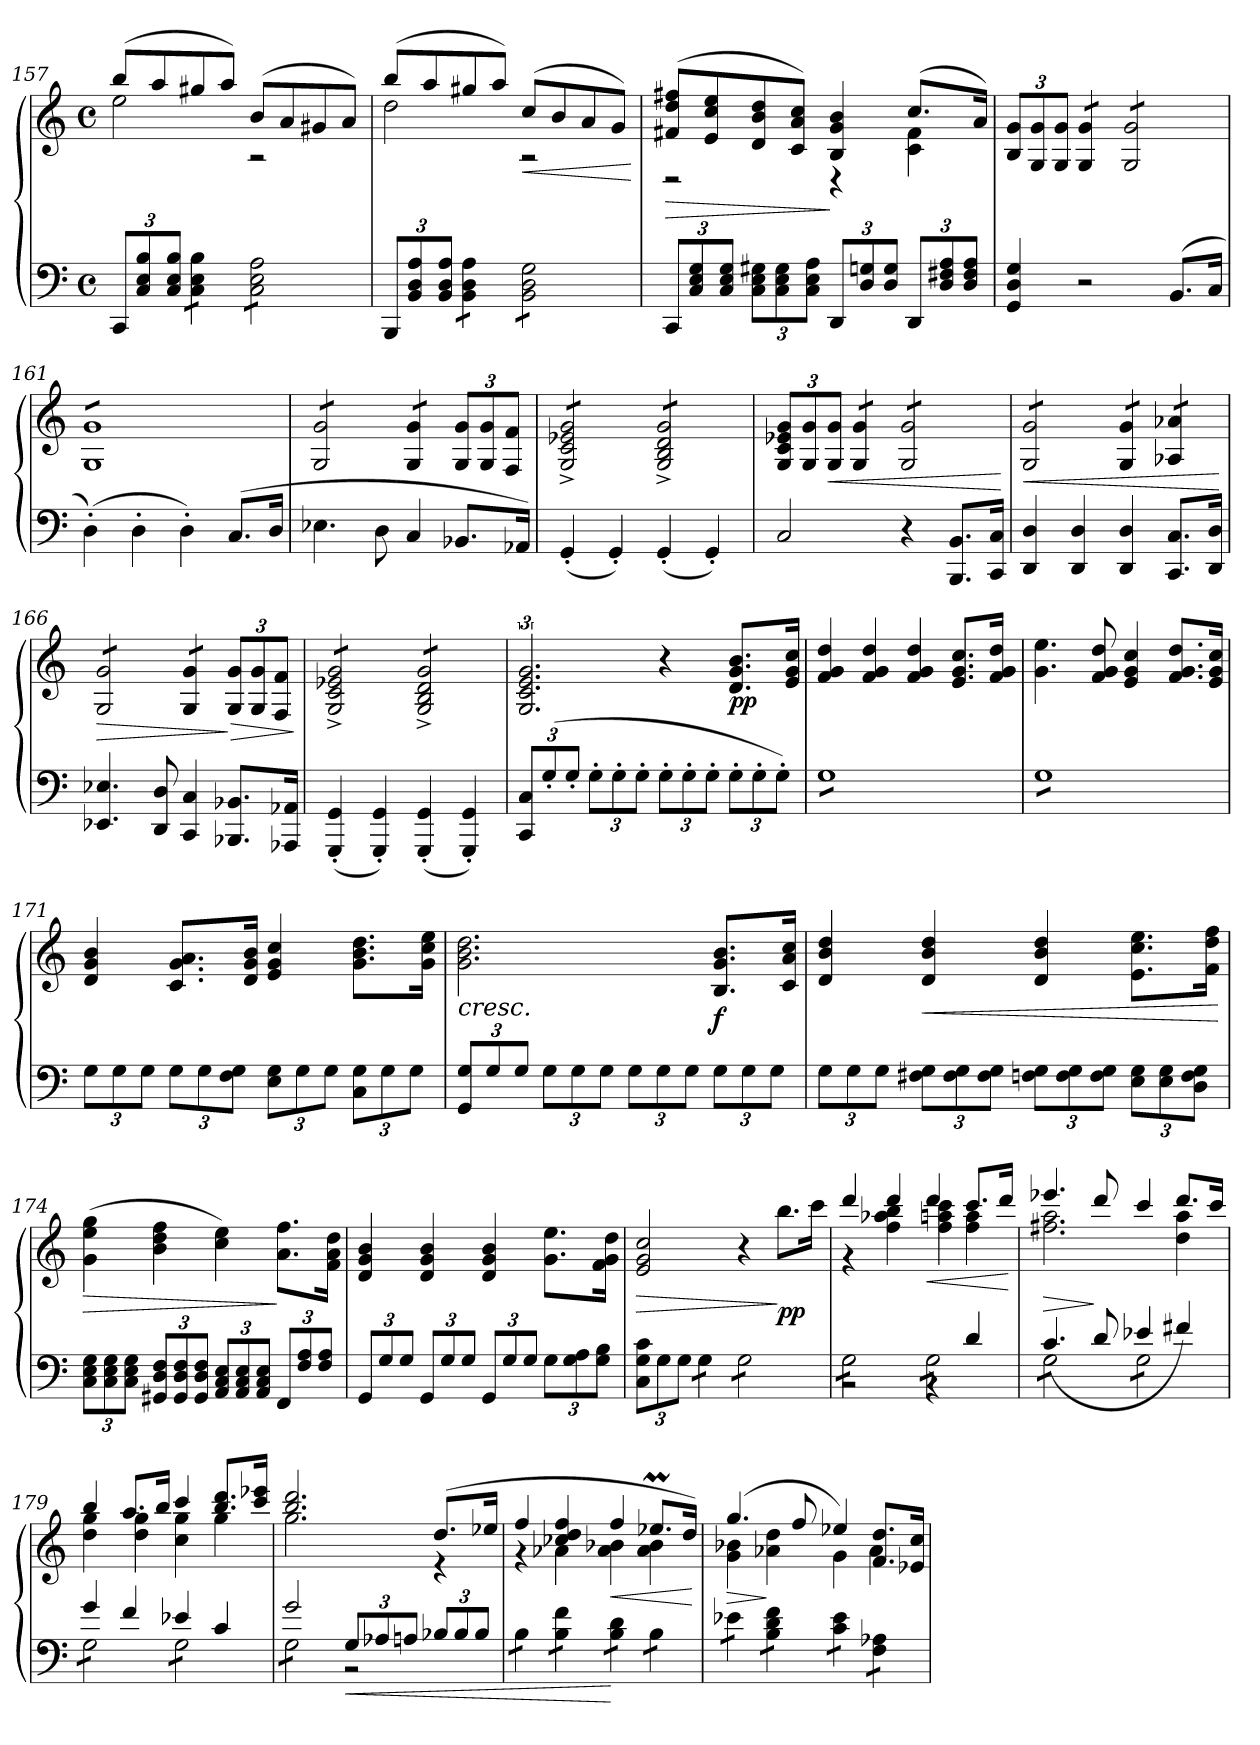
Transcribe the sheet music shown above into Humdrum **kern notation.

**kern	**kern	**dynam
*part1	*part1	*part1
*staff2	*staff1	*staff1/2
*clefF4	*clefG2	*
*k[]	*k[]	*
*M4/4	*M4/4	*
*met(c)	*met(c)	*
=157	=157	=157
*	*^	*
12CCL	(8bbL	2ee\	.
12C 12E 12B	.	.	.
.	8aa	.	.
12C 12E 12BJ	.	.	.
*tremolo	*	*	*
12C\ 12E\ 12B\L	8gg#X	.	.
12C\ 12E\ 12B\	.	.	.
.	8aaJ)	.	.
12C\ 12E\ 12B\J	.	.	.
12C\ 12E\ 12A\L	(8bL	2r	.
12C\ 12E\ 12A\	.	.	.
.	8a	.	.
12C\ 12E\ 12A\	.	.	.
12C\ 12E\ 12A\	8g#X	.	.
12C\ 12E\ 12A\	.	.	.
.	8aJ)	.	.
12C\ 12E\ 12A\J	.	.	.
*Xtremolo	*	*	*
!!LO:LB:g=z	!!
=158	=158	=158	=158
12BBBL	(8bbL	2dd\	.
12BB 12D 12A	.	.	.
.	8aa	.	.
12BB 12D 12AJ	.	.	.
*tremolo	*	*	*
12BB\ 12D\ 12A\L	8gg#X	.	.
12BB\ 12D\ 12A\	.	.	.
.	8aaJ)	.	.
12BB\ 12D\ 12A\J	.	.	.
!	!	!	!LO:HP:b
12BB\ 12D\ 12G\L	(8ccL	2r	<
12BB\ 12D\ 12G\	.	.	.
.	8b	.	.
12BB\ 12D\ 12G\	.	.	.
12BB\ 12D\ 12G\	8a	.	.
12BB\ 12D\ 12G\	.	.	.
.	8gJ)	.	.
12BB\ 12D\ 12G\J	.	.	.
*Xtremolo	*	*	*
*	*v	*v	*
.	.	[
=159	=159	=159
!	!	!LO:HP:b
*	*^	*
12CCL	(8f#X 8dd 8ff#XL	2r	>
12C 12E 12G	.	.	.
.	8e 8cc 8ee	.	.
12C 12E 12GJ	.	.	.
12C 12E 12G#XL	8d 8b 8dd	.	.
12C 12E 12G#	.	.	.
.	8c 8a 8ccJ)	.	.
12C 12E 12AJ	.	.	.
12DDL	4B/ 4g/ 4b/	4r	]
12D 12Gn	.	.	.
12D 12GJ	.	.	.
12DDL	(8.ccL	4c\ 4f#\	.
12D 12F#X 12A	.	.	.
12D 12F# 12AJ	.	.	.
.	16aJk)	.	.
*	*v	*v	*
=160	=160	=160
4GG/ 4D/ 4G/	12B 12gL	.
.	12G 12g	.
.	12G 12gJ	.
*	*tremolo	*
2r	12G/ 12g/L	.
.	12G/ 12g/	.
.	12G/ 12g/J	.
.	12G/ 12g/L	.
.	12G/ 12g/	.
.	12G/ 12g/	.
(8.BBL	12G/ 12g/	.
.	12G/ 12g/	.
.	12G/ 12g/J	.
16CJk	.	.
=161	=161	=161
(4D'\)	12G 12gL	.
.	12G 12g	.
.	12G 12g	.
4D'\	12G 12g	.
.	12G 12g	.
.	12G 12g	.
4D'\)	12G 12g	.
.	12G 12g	.
.	12G 12g	.
(8.CL	12G 12g	.
.	12G 12g	.
.	12G 12gJ	.
16DJk	.	.
!!LO:LB:g=z
=162	=162	=162
4.E-X\	12G/ 12g/L	.
.	12G/ 12g/	.
.	12G/ 12g/	.
.	12G/ 12g/	.
.	12G/ 12g/	.
8D\	.	.
.	12G/ 12g/J	.
4C/	12G/ 12g/L	.
.	12G/ 12g/	.
.	12G/ 12g/J	.
*	*Xtremolo	*
8.BB-XL	12G 12gL	.
.	12G 12g	.
.	12F 12fJ	.
16AA-XJk)	.	.
=163	=163	=163
*	*tremolo	*
(4GG'/	12G^/ 12c^/ 12e-X^/ 12g^/L	.
.	12G^/ 12c^/ 12e-X^/ 12g^/	.
.	12G^/ 12c^/ 12e-X^/ 12g^/	.
4GG'/)	12G^/ 12c^/ 12e-X^/ 12g^/	.
.	12G^/ 12c^/ 12e-X^/ 12g^/	.
.	12G^/ 12c^/ 12e-X^/ 12g^/J	.
(4GG'/	12G^/ 12B^/ 12d^/ 12g^/L	.
.	12G^/ 12B^/ 12d^/ 12g^/	.
.	12G^/ 12B^/ 12d^/ 12g^/	.
4GG'/)	12G^/ 12B^/ 12d^/ 12g^/	.
.	12G^/ 12B^/ 12d^/ 12g^/	.
.	12G^/ 12B^/ 12d^/ 12g^/J	.
*	*Xtremolo	*
=164	=164	=164
2C/	12G 12c 12e-X 12gL	.
.	12G 12g	.
!	!	!LO:HP:b
.	12G 12gJ	<
*	*tremolo	*
.	12G/ 12g/L	.
.	12G/ 12g/	.
.	12G/ 12g/J	.
4r	12G/ 12g/L	.
.	12G/ 12g/	.
.	12G/ 12g/	.
8.BBB 8.BBL	12G/ 12g/	.
.	12G/ 12g/	.
.	12G/ 12g/J	.
16CC 16CJk	.	.
.	.	[
=165	=165	=165
!	!	!LO:HP:b
4DD/ 4D/	12G/ 12g/L	<
.	12G/ 12g/	.
.	12G/ 12g/	.
4DD/ 4D/	12G/ 12g/	.
.	12G/ 12g/	.
.	12G/ 12g/J	.
4DD/ 4D/	12G/ 12g/L	.
.	12G/ 12g/	.
.	12G/ 12g/J	.
8.CC 8.CL	12A-X/ 12a-X/L	.
.	12A-X/ 12a-X/	.
.	12A-X/ 12a-X/J	.
16DD 16DJk	.	.
.	.	[
=166	=166	=166
!	!	!LO:HP:b
4.EE-X/ 4.E-X/	12G/ 12g/L	>
.	12G/ 12g/	.
.	12G/ 12g/	.
.	12G/ 12g/	.
.	12G/ 12g/	.
8DD/ 8D/	.	.
.	12G/ 12g/J	.
4CC/ 4C/	12G/ 12g/L	.
.	12G/ 12g/	.
.	12G/ 12g/J	.
*	*Xtremolo	*
!	!	!LO:HP:n=1:b
8.BBB-X 8.BB-XL	12G 12gL	] >
.	12G 12g	.
.	12F 12fJ	.
16AAA-X 16AA-XJk	.	.
.	.	]
!!LO:PB:g=z
=167	=167	=167
*	*tremolo	*
(4GGG'/ 4GG'/	12G^/ 12c^/ 12e-X^/ 12g^/L	.
.	12G^/ 12c^/ 12e-X^/ 12g^/	.
.	12G^/ 12c^/ 12e-X^/ 12g^/	.
4GGG'/ 4GG'/)	12G^/ 12c^/ 12e-X^/ 12g^/	.
.	12G^/ 12c^/ 12e-X^/ 12g^/	.
.	12G^/ 12c^/ 12e-X^/ 12g^/J	.
(4GGG'/ 4GG'/	12G^/ 12B^/ 12d^/ 12g^/L	.
.	12G^/ 12B^/ 12d^/ 12g^/	.
.	12G^/ 12B^/ 12d^/ 12g^/	.
4GGG'/ 4GG'/)	12G^/ 12B^/ 12d^/ 12g^/	.
.	12G^/ 12B^/ 12d^/ 12g^/	.
.	12G^/ 12B^/ 12d^/ 12g^/J	.
*	*Xtremolo	*
=168	=168	=168
12CC 12CL	3.G/ 3.c/ 3.e/ 3.g/	.
(12G'	.	.
12G'J	.	.
12G'L	.	.
12G'	.	.
12G'J	.	.
12G'L	4r	.
12G'	.	.
12G'J	.	.
12G'L	8.d 8.g 8.bL	pp
12G'	.	.
12G'J)	.	.
.	16e 16g 16ccJk	.
=169	=169	=169
*tremolo	*	*
12GL	4f/ 4g/ 4dd/	.
12G	.	.
12G	.	.
12G	4f/ 4g/ 4dd/	.
12G	.	.
12G	.	.
12G	4f/ 4g/ 4dd/	.
12G	.	.
12G	.	.
12G	8.e 8.g 8.ccL	.
12G	.	.
12GJ	.	.
.	16f 16g 16ddJk	.
=170	=170	=170
12GL	4.g\ 4.ee\	.
12G	.	.
12G	.	.
12G	.	.
12G	.	.
.	8f/ 8g/ 8dd/	.
12G	.	.
12G	4e/ 4g/ 4cc/	.
12G	.	.
12G	.	.
12G	8.f 8.g 8.ddL	.
12G	.	.
12GJ	.	.
*Xtremolo	*	*
.	16e 16g 16ccJk	.
!!LO:LB:g=z
=171	=171	=171
12GL	4d/ 4g/ 4b/	.
12G	.	.
12GJ	.	.
12GL	8.c 8.g 8.aL	.
12G	.	.
12F 12GJ	.	.
.	16d 16g 16bJk	.
12E 12GL	4e/ 4g/ 4cc/	.
12G	.	.
12GJ	.	.
12C 12GL	8.g 8.b 8.ddL	.
12G	.	.
12GJ	.	.
.	16g 16cc 16eeJk	.
=172	=172	=172
!	!	!LO:HP:b
12GG 12GL	2.g\ 2.b\ 2.dd\	<
12G	.	.
12GJ	.	.
12GL	.	.
12G	.	.
12GJ	.	.
12GL	.	.
12G	.	.
12GJ	.	.
12GL	8.B 8.g 8.bL	f
12G	.	.
12GJ	.	.
.	16c 16a 16ccJk	[
=173	=173	=173
12GL	4d/ 4b/ 4dd/	.
12G	.	.
12GJ	.	.
!	!	!LO:HP:b
12F#X 12GL	4d/ 4b/ 4dd/	<
12F# 12G	.	.
12F# 12GJ	.	.
12Fn 12GL	4d/ 4b/ 4dd/	.
12F 12G	.	.
12F 12GJ	.	.
12E 12GL	8.e 8.cc 8.eeL	.
12E 12G	.	.
12D 12F 12GJ	.	.
.	16f 16dd 16ffJk	.
.	.	[
!!LO:LB:g=z
=174	=174	=174
!	!	!LO:HP:b
12C 12E 12GL	(4g\ 4ee\ 4gg\	>
12C 12E 12G	.	.
12C 12E 12GJ	.	.
12GG#X 12D 12FL	4b\ 4dd\ 4ff\	.
12GG# 12D 12F	.	.
12GG# 12D 12FJ	.	.
12AA 12C 12EL	4cc\ 4ee\)	.
12AA 12C 12E	.	.
12AA 12C 12EJ	.	.
12FFL	8.a 8.ffL	]
12F 12A	.	.
12F 12AJ	.	.
.	16f 16a 16ddJk	.
=175	=175	=175
12GGL	4d/ 4g/ 4b/	.
12G	.	.
12GJ	.	.
12GGL	4d/ 4g/ 4b/	.
12G	.	.
12GJ	.	.
12GGL	4d/ 4g/ 4b/	.
12G	.	.
12GJ	.	.
12GL	8.g 8.eeL	.
12G 12A	.	.
12G 12BJ	.	.
.	16f 16g 16ddJk	.
=176	=176	=176
!	!	!LO:HP:b
12C 12G 12cL	2e/ 2g/ 2cc/	>
12G	.	.
12GJ	.	.
*tremolo	*	*
12G\L	.	.
12G\	.	.
12G\J	.	.
12G\L	4r	.
12G\	.	.
12G\	.	.
12G\	8.bbL	] pp
12G\	.	.
12G\J	.	.
.	16cccJk	.
=177	=177	=177
*^	*^	*
12G\L	2r	4ddd/	4r	.
12G\	.	.	.	.
12G\	.	.	.	.
12G\	.	4ddd/	4ff\ 4aa-X\ 4bb\	.
12G\	.	.	.	.
12G\J	.	.	.	.
!	!	!	!	!LO:HP:b
12G\L	4r	4ddd/	4ff\ 4aan\ 4ccc\	<
12G\	.	.	.	.
12G\	.	.	.	.
12G\	4d/	8.cccL	4ff\ 4aa\	.
12G\	.	.	.	.
12G\J	.	.	.	.
.	.	16dddJk	.	.
*v	*v	*	*	*
*	*v	*v	*
.	.	[
!!LO:LB:g=z
=178	=178	=178
*^	*	*
!	!	!	!LO:HP:b
*	*	*^	*
12G\L	(4.c/	4.eee-X/	2.ff#X\ 2.aa\	>
12G\	.	.	.	.
12G\	.	.	.	.
12G\	.	.	.	.
12G\	.	.	.	.
.	8d/	8ddd/	.	]
12G\J	.	.	.	.
12G\L	4e-X/	4ccc/	.	.
12G\	.	.	.	.
12G\	.	.	.	.
12G\	4f#X/)	8.dddL	4dd\ 4aa\	.
12G\	.	.	.	.
12G\J	.	.	.	.
.	.	16cccJk	.	.
=179	=179	=179	=179	=179
12G\L	4g/	4bb/	4dd\ 4gg\	.
12G\	.	.	.	.
12G\	.	.	.	.
12G\	4f/	8.aaL	4dd\ 4gg\	.
12G\	.	.	.	.
12G\J	.	.	.	.
.	.	16bbJk	.	.
12G\L	4e-X/	4ccc/	4cc\ 4gg\	.
12G\	.	.	.	.
12G\	.	.	.	.
12G\	4c/	8.bb 8.dddL	4gg\	.
12G\	.	.	.	.
12G\J	.	.	.	.
.	.	16ccc 16eee-XJk	.	.
=180	=180	=180	=180	=180
12G\L	2g/	2.bb/ 2.ddd/	2.gg\	.
12G\	.	.	.	.
12G\	.	.	.	.
12G\	.	.	.	.
12G\	.	.	.	.
12G\J	.	.	.	.
*Xtremolo	*	*	*	*
!	!	!	!	!LO:HP:b=2
12GL	2r	.	.	<
12A-X	.	.	.	.
12AnJ	.	.	.	.
12B-XL	.	(>8.ddL	4r	.
12B-	.	.	.	.
12B-J	.	.	.	.
.	.	16ee-XJk	.	.
*v	*v	*	*	*
=181	=181	=181	=181
*tremolo	*	*	*
12B\L	4ff/	4r	.
12B\	.	.	.
12B\J	.	.	.
12B\ 12f\L	4cc-X/ 4dd/ 4ff/	4a-X\	.
12B\ 12f\	.	.	.
12B\ 12f\J	.	.	.
!	!	!	!LO:HP:n=1:b
12B\ 12d\L	4ff/	4a-\ 4b-X\	[ <
12B\ 12d\	.	.	.
12B\ 12d\J	.	.	.
12B\L	8.ee-XML	4a-\ 4b-\	.
12B\	.	.	.
12B\J	.	.	.
.	16ddJk)	.	.
*	*v	*v	*
.	.	[
!!LO:LB:g=z
=182	=182	=182
!	!	!LO:HP:b
*	*^	*
12e-X\L	(4.gg/	4g\ 4b-X\	>
12e-X\	.	.	.
12e-X\J	.	.	.
12B\ 12d\ 12f\L	.	4a-X\ 4dd\	]
12B\ 12d\ 12f\	.	.	.
.	8ff/	.	.
12B\ 12d\ 12f\J	.	.	.
12c\ 12e-\L	4ee-X/)	4g\	.
12c\ 12e-\	.	.	.
12c\ 12e-\J	.	.	.
12F\ 12A-X\L	8.f 8.ddL	4a-\	.
12F\ 12A-X\	.	.	.
12F\ 12A-X\J	.	.	.
*Xtremolo	*	*	*
.	16e-X 16ccJk	.	.
*	*v	*v	*
=	=	=
*-	*-	*-
